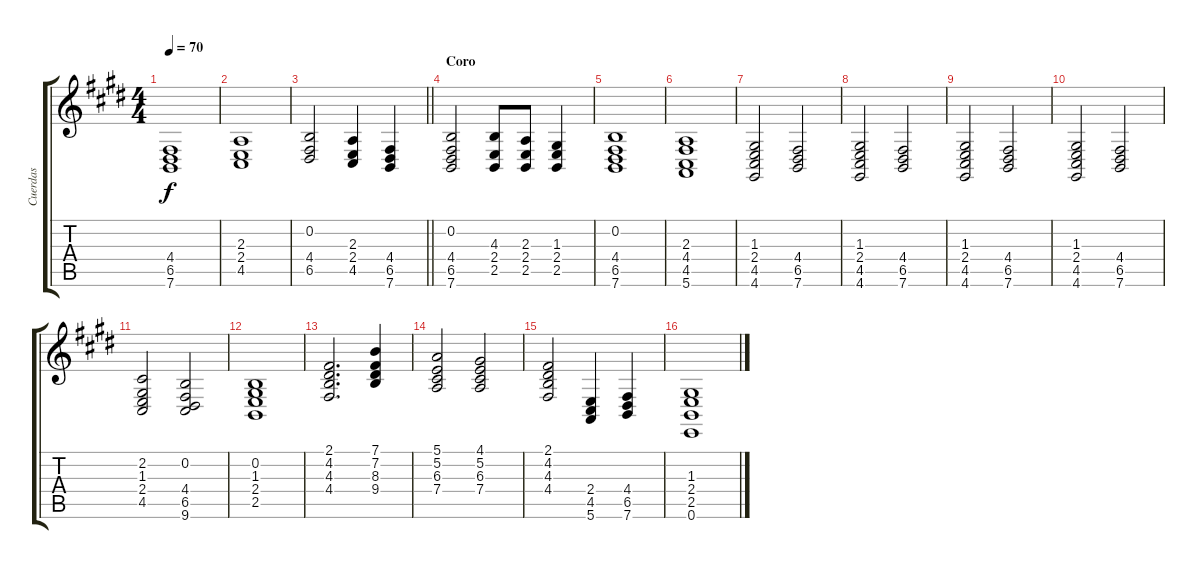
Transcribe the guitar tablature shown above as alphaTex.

\track ("Cuerdas" "Cuerdas") {instrument stringensemble1}
\staff {score tabs}
\tuning (E4 B3 G3 D3 A2 E2) {hide}
\ts (4 4)
\tempo 70
\clef g2
\ks e
(4.4 6.5 7.6).1{dy f} |
(2.3 2.4 4.5).1 |
\barLineRight lightlight
(0.2 4.4 6.5).2 (2.3 2.4 4.5).4 (4.4 6.5 7.6).4 |
\section ("" "Coro")
(0.2 4.4 6.5 7.6).2 (4.3 2.4 2.5).8 (2.3 2.4 2.5).8 (1.3 2.4 2.5).4 |
(0.2 4.4 6.5 7.6).1 |
(2.3 4.4 4.5 5.6).1 |
(1.3 2.4 4.5 4.6).2 (4.4 6.5 7.6).2 |
(1.3 2.4 4.5 4.6).2 (4.4 6.5 7.6).2 |
(1.3 2.4 4.5 4.6).2 (4.4 6.5 7.6).2 |
(1.3 2.4 4.5 4.6).2 (4.4 6.5 7.6).2 |
(2.2 1.3 2.4 4.5).2 (0.2 4.4 6.5 9.6).2 |
(0.2 1.3 2.4 2.5).1 |
(2.1 4.2 4.3 4.4).2{d} (7.1 7.2 8.3 9.4).4 |
(5.1 5.2 6.3 7.4).2 (4.1 5.2 6.3 7.4).2 |
(2.1 4.2 4.3 4.4).2 (2.4 4.5 5.6).4 (4.4 6.5 7.6).4 |
(1.3 2.4 2.5 0.6).1
